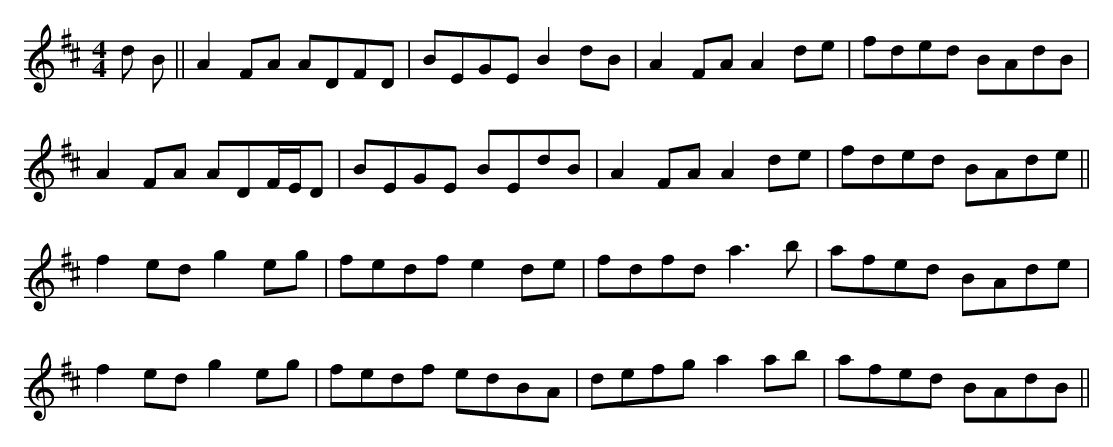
X:1
M:4/4
K:D
d B||A2FA ADFD|BEGE B2dB|A2FA A2de|fded BAdB|
A2FA ADF/E/D|BEGE BEdB|A2FA A2de|fded BAde||
f2ed g2eg|fedf e2de|fdfd a3b|afed BAde|
f2ed g2eg|fedf edBA|defg a2ab|afed BAdB||
